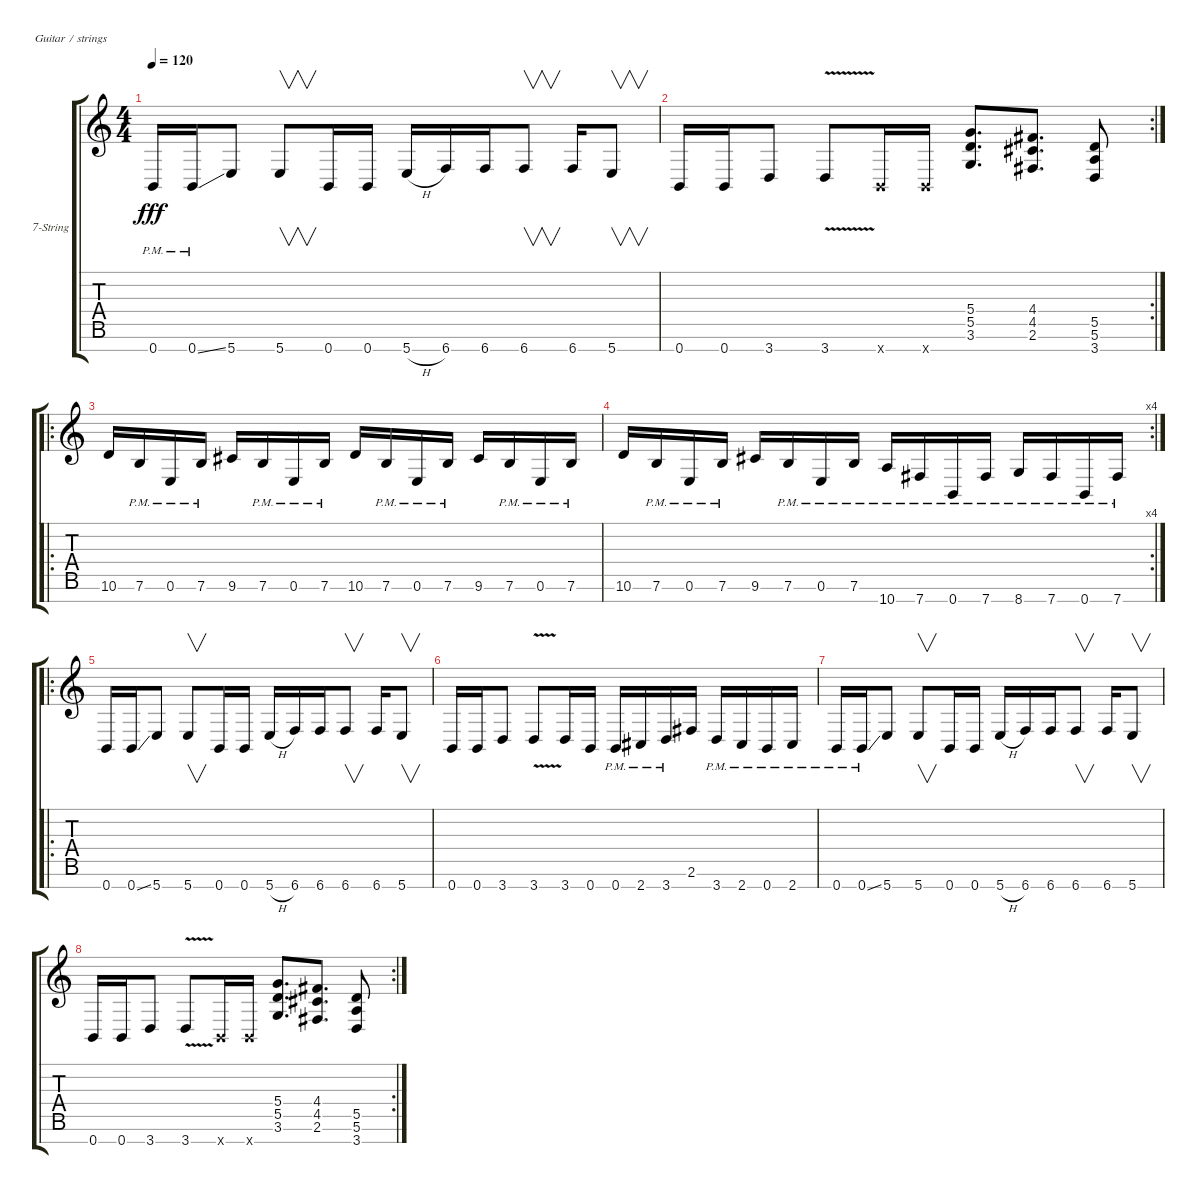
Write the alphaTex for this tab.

\bracketExtendMode groupsimilarinstruments
\firstSystemTrackNameOrientation horizontal
\otherSystemsTrackNameOrientation horizontal
\track ("Rhythm Guitar" "7-String") {instrument distortionguitar}
\staff {score tabs}
\tuning (E4 B3 G3 D3 A2 E2 B1)
\ts (4 4)
\tempo 120
\clef g2
\scale
0.490771
\ks c
0.7{pm}.16{dy fff} 0.7{ss pm}.16 5.7.8 5.7.8{v} 0.7.16 0.7.16 5.7{h}.16 6.7.16 6.7.16 6.7.8{v} 6.7.16 5.7.8{v} |
\rc 2
\scale
0.509221 0.7.16 0.7.16 3.7.8 3.7{v}.8 0.7{x}.16 0.7{x}.16 (3.6 5.5 5.4).8{d} (2.6 4.5 4.4).8{d} (3.7 5.6 5.5).8 |
\ro
\scale
0.501739 10.6.16 7.6{pm}.16 0.6{pm}.16 7.6{pm}.16 9.6.16 7.6{pm}.16 0.6{pm}.16 7.6{pm}.16 10.6.16 7.6{pm}.16 0.6{pm}.16 7.6{pm}.16 9.6.16 7.6{pm}.16 0.6{pm}.16 7.6{pm}.16 |
\rc 4
\scale
0.498207 10.6.16 7.6{pm}.16 0.6{pm}.16 7.6{pm}.16 9.6.16 7.6{pm}.16 0.6{pm}.16 7.6{pm}.16 10.7{pm}.16 7.7{pm}.16 0.7{pm}.16 7.7{pm}.16 8.7{pm}.16 7.7{pm}.16 0.7{pm}.16 7.7{pm}.16 |
\ro
\scale
0.500314 0.7.16 0.7{ss}.16 5.7.8 5.7.8{v} 0.7.16 0.7.16 5.7{h}.16 6.7.16 6.7.16 6.7.8{v} 6.7.16 5.7.8{v} |
\scale
0.499838 0.7.16 0.7.16 3.7.8 3.7{v}.8 3.7.16 0.7.16 0.7{pm}.16 2.7{pm}.16 3.7{pm}.16 2.6.16 3.7{pm}.16 2.7{pm}.16 0.7{pm}.16 2.7{pm}.16 |
\scale
0.484249 0.7{pm}.16 0.7{ss pm}.16 5.7.8 5.7.8{v} 0.7.16 0.7.16 5.7{h}.16 6.7.16 6.7.16 6.7.8{v} 6.7.16 5.7.8{v} |
\rc 2
\scale
0.481459 0.7.16 0.7.16 3.7.8 3.7{v}.8 0.7{x}.16 0.7{x}.16 (3.6 5.5 5.4).8{d} (2.6 4.5 4.4).8{d} (3.7 5.6 5.5).8
